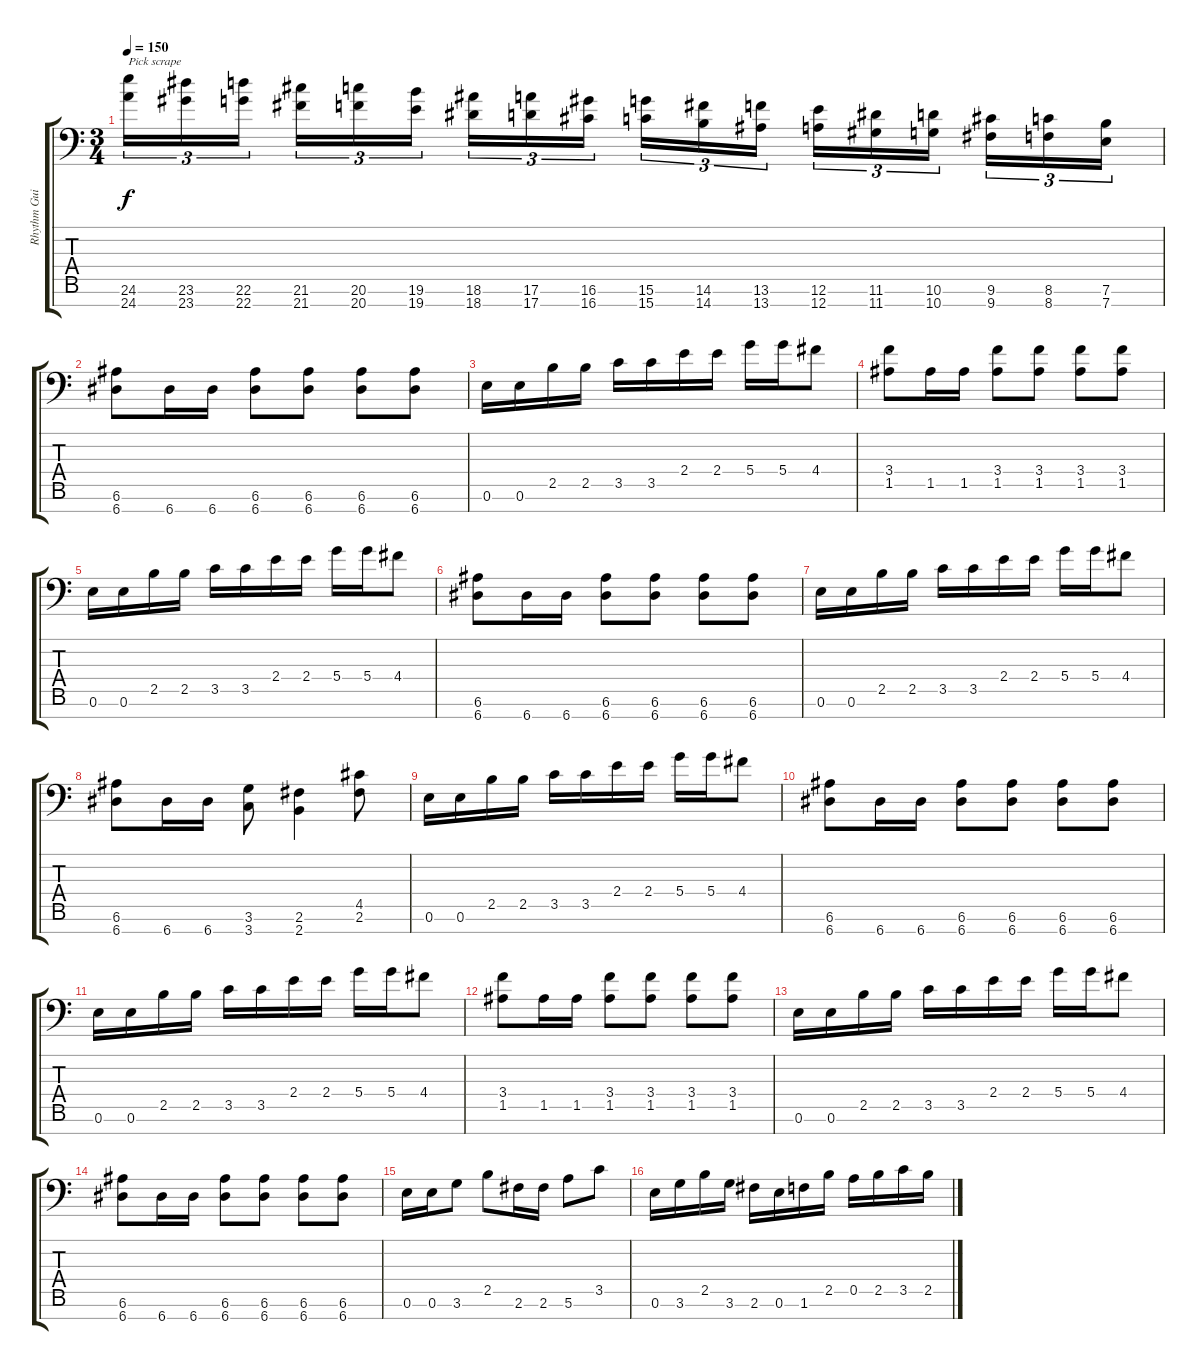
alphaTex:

\track ("Rhythm Guitar 2" "Rhythm Gui") {instrument distortionguitar}
\staff {score tabs}
\tuning (E4 B3 G3 D3 A2 E2 A1) {hide}
\ts (3 4)
\tempo 150
\clef f4
\ks c
(24.6 24.7).16{tu (3 2) txt "Pick scrape" dy f instrument guitarfretnoise} (23.6 23.7).16{tu (3 2)} (22.6 22.7).16{tu (3 2)} (21.6 21.7).16{tu (3 2)} (20.6 20.7).16{tu (3 2)} (19.6 19.7).16{tu (3 2)} (18.6 18.7).16{tu (3 2)} (17.6 17.7).16{tu (3 2)} (16.6 16.7).16{tu (3 2)} (15.6 15.7).16{tu (3 2)} (14.6 14.7).16{tu (3 2)} (13.6 13.7).16{tu (3 2)} (12.6 12.7).16{tu (3 2)} (11.6 11.7).16{tu (3 2)} (10.6 10.7).16{tu (3 2)} (9.6 9.7).16{tu (3 2)} (8.6 8.7).16{tu (3 2)} (7.6 7.7).16{tu (3 2)} |
(6.6 6.7).8{instrument distortionguitar} 6.7.16 6.7.16 (6.6 6.7).8 (6.6 6.7).8 (6.6 6.7).8 (6.6 6.7).8 |
0.6.16 0.6.16 2.5.16 2.5.16 3.5.16 3.5.16 2.4.16 2.4.16 5.4.16 5.4.16 4.4.8 |
(3.4 1.5).8 1.5.16 1.5.16 (3.4 1.5).8 (3.4 1.5).8 (3.4 1.5).8 (3.4 1.5).8 |
0.6.16 0.6.16 2.5.16 2.5.16 3.5.16 3.5.16 2.4.16 2.4.16 5.4.16 5.4.16 4.4.8 |
(6.6 6.7).8 6.7.16 6.7.16 (6.6 6.7).8 (6.6 6.7).8 (6.6 6.7).8 (6.6 6.7).8 |
0.6.16 0.6.16 2.5.16 2.5.16 3.5.16 3.5.16 2.4.16 2.4.16 5.4.16 5.4.16 4.4.8 |
(6.6 6.7).8 6.7.16 6.7.16 (3.6 3.7).8 (2.6 2.7).4 (4.5 2.6).8 |
0.6.16 0.6.16 2.5.16 2.5.16 3.5.16 3.5.16 2.4.16 2.4.16 5.4.16 5.4.16 4.4.8 |
(6.6 6.7).8 6.7.16 6.7.16 (6.6 6.7).8 (6.6 6.7).8 (6.6 6.7).8 (6.6 6.7).8 |
0.6.16 0.6.16 2.5.16 2.5.16 3.5.16 3.5.16 2.4.16 2.4.16 5.4.16 5.4.16 4.4.8 |
(3.4 1.5).8 1.5.16 1.5.16 (3.4 1.5).8 (3.4 1.5).8 (3.4 1.5).8 (3.4 1.5).8 |
0.6.16 0.6.16 2.5.16 2.5.16 3.5.16 3.5.16 2.4.16 2.4.16 5.4.16 5.4.16 4.4.8 |
(6.6 6.7).8 6.7.16 6.7.16 (6.6 6.7).8 (6.6 6.7).8 (6.6 6.7).8 (6.6 6.7).8 |
0.6.16 0.6.16 3.6.8 2.5.8 2.6.16 2.6.16 5.6.8 3.5.8 |
0.6.16 3.6.16 2.5.16 3.6.16 2.6.16 0.6.16 1.6.16 2.5.16 0.5.16 2.5.16 3.5.16 2.5.16
